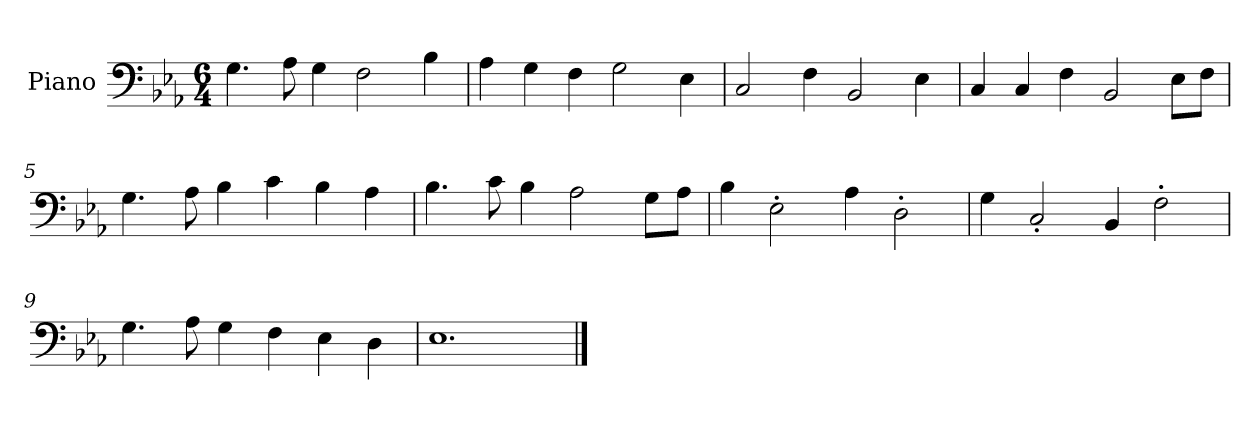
**kern
*part1
*staff1
*I"Piano
*I'Pno.
*clefF4
*k[b-e-a-]
*M6/4
*MM120
=1
4.G\
8A-\
4G\
2F\
4B-\
=2
4A-\
4G\
4F\
2G\
4E-\
=3
2C/
4F\
2BB-/
4E-\
=4
4C/
4C/
4F\
2BB-/
8E-\L
8F\J
=5
4.G\
8A-\
4B-\
4c\
4B-\
4A-\
=6
4.B-\
8c\
4B-\
2A-\
8G\L
8A-\J
=7
4B-\
2E-'\
4A-\
2D'\
!!LO:LB:g=z
=8
4G\
2C'/
4BB-/
2F'\
=9
4.G\
8A-\
4G\
4F\
4E-\
4D\
=10
1.E-
==
*-
